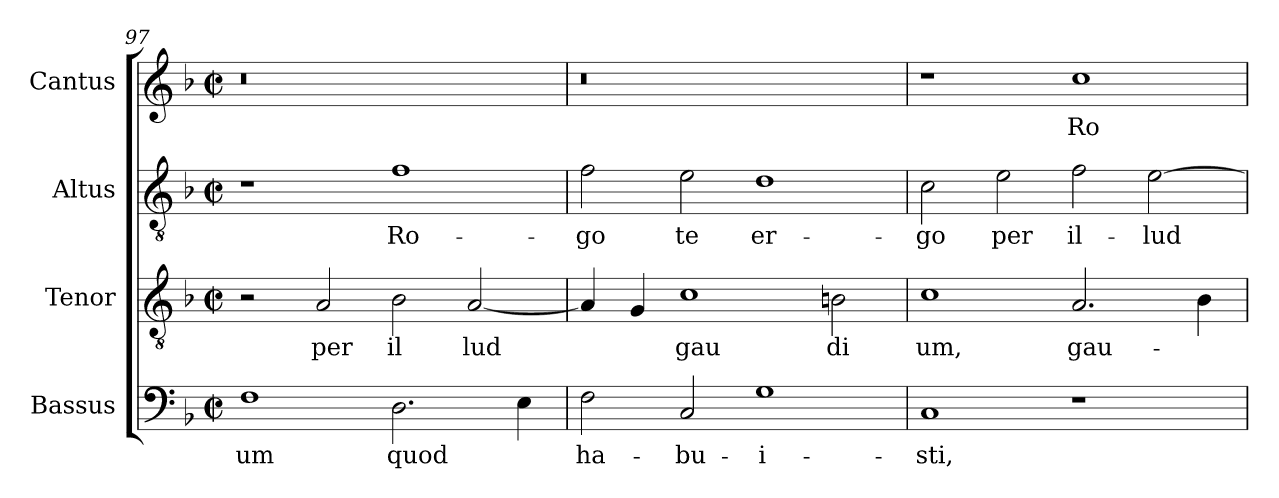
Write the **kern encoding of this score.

**kern	**text	**kern	**text	**kern	**text	**kern	**text
*part4	*part4	*part3	*part3	*part2	*part2	*part1	*part1
*staff4	*staff4	*staff3	*staff3	*staff2	*staff2	*staff1	*staff1
*I"Bassus	*	*I"Tenor	*	*I"Altus	*	*I"Cantus	*
*clefF4	*	*clefGv2	*	*clefGv2	*	*clefG2	*
*k[b-]	*	*k[b-]	*	*k[b-]	*	*k[b-]	*
*F:	*	*F:	*	*F:	*	*F:	*
*M2/2	*	*M2/2	*	*M2/2	*	*M2/2	*
*met(c|)	*	*met(c|)	*	*met(c|)	*	*met(c|)	*
=97	=97	=97	=97	=97	=97	=97	=97
!	!LO:LY:b:cj	!	!	!	!	!	!
1F	-um	2r	.	1r	.	0r	.
!	!	!	!LO:LY:b:cj	!	!	!	!
.	.	2A/	per	.	.	.	.
!	!LO:LY:b	!	!LO:LY:b:cj	!	!LO:LY:b:cj	!	!
2.D\	quod	2B-\	il	1f	Ro-	.	.
!	!	!	!LO:LY:b	!	!	!	!
.	.	[<2A/	lud	.	.	.	.
4E\	.	.	.	.	.	.	.
=98	=98	=98	=98	=98	=98	=98	=98
!	!LO:LY:b:cj	!	!	!	!LO:LY:b:cj	!	!
2F\	ha-	4A/]	.	2f\	-go	0r	.
.	.	4G/	.	.	.	.	.
!	!LO:LY:b:cj	!	!LO:LY:b:cj	!	!LO:LY:b:cj	!	!
2C/	-bu-	1c	gau	2e\	te	.	.
!	!LO:LY:b:cj	!	!	!	!LO:LY:b:cj	!	!
1G	-i-	.	.	1d	er-	.	.
!	!	!	!LO:LY:b:cj	!	!	!	!
.	.	2B\	di	.	.	.	.
!!LO:LB:g=z
=99	=99	=99	=99	=99	=99	=99	=99
!	!LO:LY:b:cj	!	!LO:LY:b:cj	!	!LO:LY:b:cj	!	!
1C	-sti,	1c	um,	2c\	-go	1r	.
!	!	!	!	!	!LO:LY:b:cj	!	!
.	.	.	.	2e\	per	.	.
!	!	!	!LO:LY:b	!	!LO:LY:b:cj	!	!LO:LY:b:cj
1r	.	2.A/	gau-	2f\	il-	1cc	Ro
!	!	!	!	!	!LO:LY:b	!	!
.	.	.	.	[>2e\	-lud	.	.
.	.	4B-\	.	.	.	.	.
=	=	=	=	=	=	=	=
*-	*-	*-	*-	*-	*-	*-	*-
